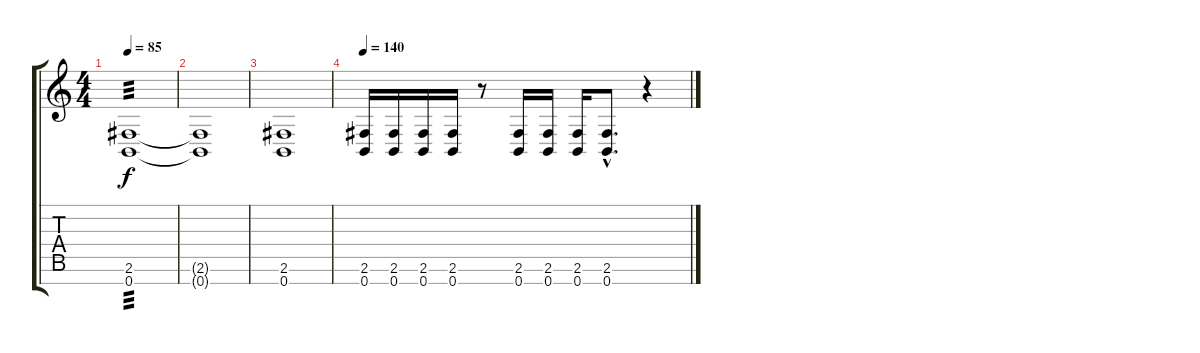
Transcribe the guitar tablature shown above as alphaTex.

\track "" {instrument distortionguitar}
\staff {score tabs}
\tuning (E4 B3 G3 D3 A2 E2 B1) {hide}
\ts (4 4)
\tempo 85
\clef g2
\ks c
(2.6 0.7).1{tp 3 dy f} |
(2.6{t} 0.7{t}).1 |
(2.6 0.7).1 |
\tempo 140
(2.6 0.7).16 (2.6 0.7).16 (2.6 0.7).16 (2.6 0.7).16 r.8 (2.6 0.7).16 (2.6 0.7).16 (2.6 0.7).16 (2.6{hac} 0.7{hac}).8{d} r.4
